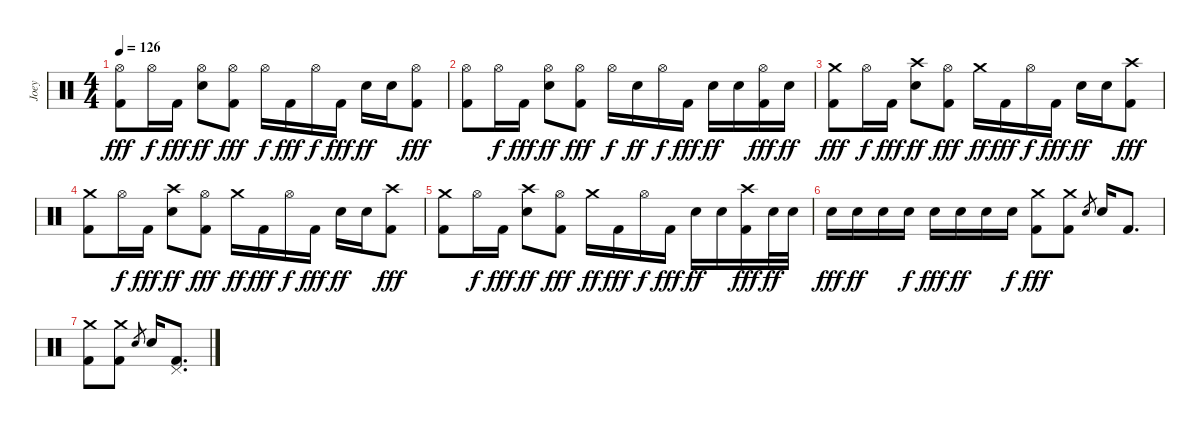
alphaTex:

\track ("Joey" "Joey") {instrument percussion}
\staff {score}
\articulation defaults
\ts (4 4)
\tempo 126
\clef neutral
\ks c
("Hi-Hat (open)" "Kick (hit) 2").8{dy fff} "Hi-Hat (open)".16{dy f} "Kick (hit) 2".16{dy fff} ("Hi-Hat (open)" "Electric Snare (hit)").8{dy ff} ("Hi-Hat (open)" "Kick (hit) 2").8{dy fff} "Hi-Hat (open)".16{dy f} "Kick (hit) 2".16{dy fff} "Hi-Hat (open)".16{dy f} "Kick (hit) 2".16{dy fff} "Electric Snare (hit)".16{dy ff} "Electric Snare (hit)".16 ("Hi-Hat (open)" "Kick (hit) 2").8{dy fff} |
("Hi-Hat (open)" "Kick (hit) 2").8 "Hi-Hat (open)".16{dy f} "Kick (hit) 2".16{dy fff} ("Hi-Hat (open)" "Electric Snare (hit)").8{dy ff} ("Hi-Hat (open)" "Kick (hit) 2").8{dy fff} "Hi-Hat (open)".16{dy f} "Electric Snare (hit)".16{dy ff} "Hi-Hat (open)".16{dy f} "Kick (hit) 2".16{dy fff} "Electric Snare (hit)".16{dy ff} "Electric Snare (hit)".16 ("Hi-Hat (open)" "Kick (hit) 2").16{dy fff} "Electric Snare (hit)".16{dy ff} |
("Crash medium (hit)" "Kick (hit) 2").8{dy fff} "Hi-Hat (open)".16{dy f} "Kick (hit) 2".16{dy fff} ("Crash high (hit)" "Electric Snare (hit)").8{dy ff} ("Hi-Hat (open)" "Kick (hit) 2").8{dy fff} "Crash medium (hit)".16{dy ff} "Kick (hit) 2".16{dy fff} "Hi-Hat (open)".16{dy f} "Kick (hit) 2".16{dy fff} "Electric Snare (hit)".16{dy ff} "Electric Snare (hit)".16 ("Crash high (hit)" "Kick (hit) 2").8{dy fff} |
("Crash medium (hit)" "Kick (hit) 2").8 "Hi-Hat (open)".16{dy f} "Kick (hit) 2".16{dy fff} ("Crash high (hit)" "Electric Snare (hit)").8{dy ff} ("Hi-Hat (open)" "Kick (hit) 2").8{dy fff} "Crash medium (hit)".16{dy ff} "Kick (hit) 2".16{dy fff} "Hi-Hat (open)".16{dy f} "Kick (hit) 2".16{dy fff} "Electric Snare (hit)".16{dy ff} "Electric Snare (hit)".16 ("Crash high (hit)" "Kick (hit) 2").8{dy fff} |
("Crash medium (hit)" "Kick (hit) 2").8 "Hi-Hat (open)".16{dy f} "Kick (hit) 2".16{dy fff} ("Crash high (hit)" "Electric Snare (hit)").8{dy ff} ("Hi-Hat (open)" "Kick (hit) 2").8{dy fff} "Crash medium (hit)".16{dy ff} "Kick (hit) 2".16{dy fff} "Hi-Hat (open)".16{dy f} "Kick (hit) 2".16{dy fff} "Electric Snare (hit)".16{dy ff} "Electric Snare (hit)".16 ("Crash high (hit)" "Kick (hit) 2").16{dy fff} "Electric Snare (hit)".32{dy ff} "Electric Snare (hit)".32 |
"Electric Snare (hit)".16{dy fff} "Electric Snare (hit)".16{dy ff} "Electric Snare (hit)".16 "Electric Snare (hit)".16{dy f} "Electric Snare (hit)".16{dy fff} "Electric Snare (hit)".16{dy ff} "Electric Snare (hit)".16 "Electric Snare (hit)".16{dy f} ("Crash medium (hit)" "Kick (hit) 2").8{dy fff} ("Crash medium (hit)" "Kick (hit) 2").8 "Electric Snare (hit)".8{gr} "Electric Snare (hit)".16 "Kick (hit) 2".8{d} |
("Crash medium (hit)" "Kick (hit) 2").8 ("Crash medium (hit)" "Kick (hit) 2").8 "Electric Snare (hit)".8{gr} "Electric Snare (hit)".16 ("Pedal Hi-Hat (hit)" "Kick (hit) 2").8{d}
